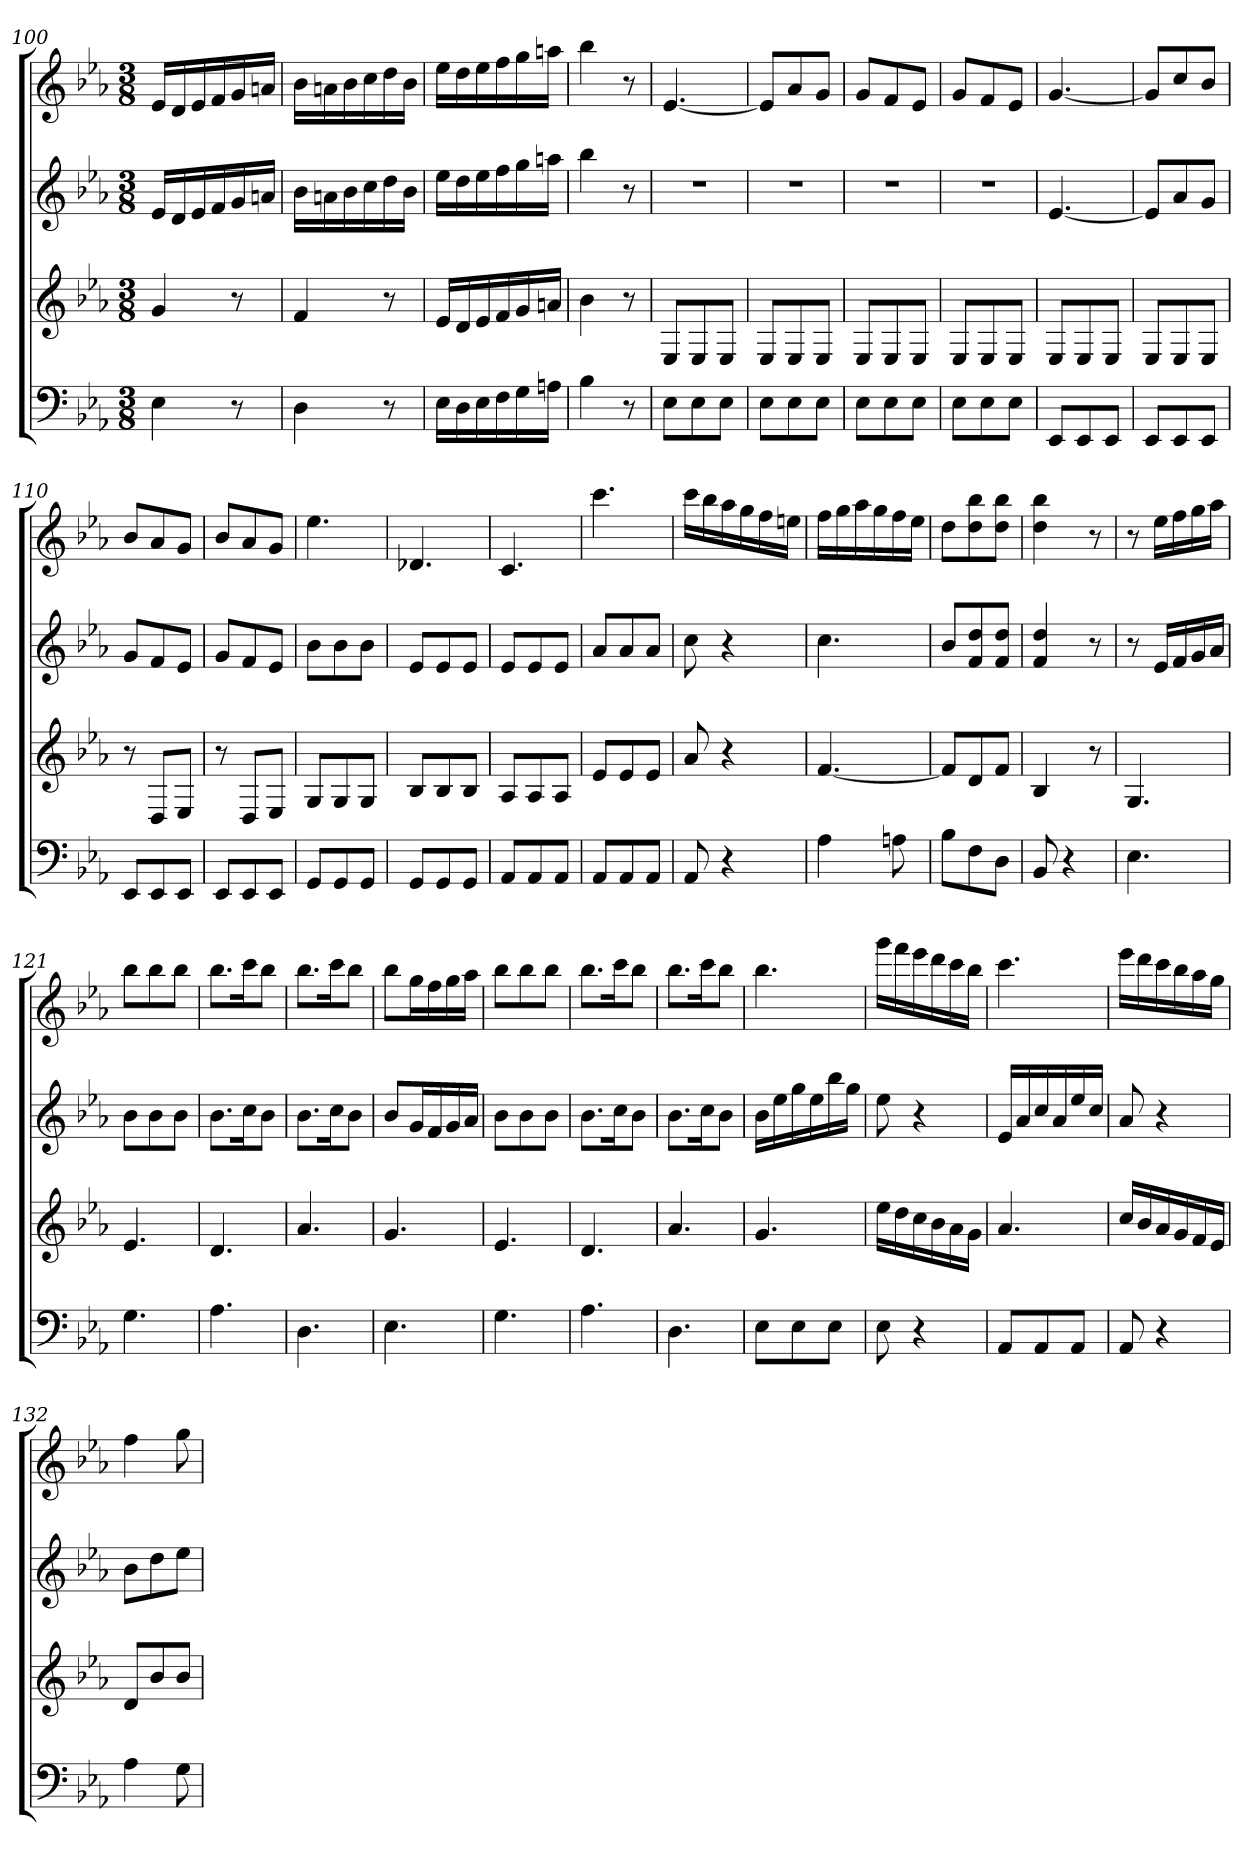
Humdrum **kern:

**kern	**kern	**kern	**kern
*part4	*part3	*part2	*part1
*staff4	*staff3	*staff2	*staff1
*k[b-e-a-]	*k[b-e-a-]	*k[b-e-a-]	*k[b-e-a-]
*E-:	*E-:	*E-:	*E-:
*M3/8	*M3/8	*M3/8	*M3/8
=100	=100	=100	=100
4E-	4g	16e-LL	16e-LL
.	.	16d	16d
.	.	16e-	16e-
.	.	16f	16f
8r	8r	16g	16g
.	.	16anJJ	16anJJ
=101	=101	=101	=101
4D	4f	16b-LL	16b-LL
.	.	16an	16an
.	.	16b-	16b-
.	.	16cc	16cc
8r	8r	16dd	16dd
.	.	16b-JJ	16b-JJ
=102	=102	=102	=102
16E-LL	16e-LL	16ee-LL	16ee-LL
16D	16d	16dd	16dd
16E-	16e-	16ee-	16ee-
16F	16f	16ff	16ff
16G	16g	16gg	16gg
16AnJJ	16anJJ	16aanJJ	16aanJJ
=103	=103	=103	=103
4B-	4b-	4bb-	4bb-
8r	8r	8r	8r
=104	=104	=104	=104
8E-L	8E-L	4.r	[4.e-
8E-	8E-	.	.
8E-J	8E-J	.	.
=105	=105	=105	=105
8E-L	8E-L	4.r	8e-L]
8E-	8E-	.	8a-
8E-J	8E-J	.	8gJ
=106	=106	=106	=106
8E-L	8E-L	4.r	8gL
8E-	8E-	.	8f
8E-J	8E-J	.	8e-J
=107	=107	=107	=107
8E-L	8E-L	4.r	8gL
8E-	8E-	.	8f
8E-J	8E-J	.	8e-J
=108	=108	=108	=108
8EE-L	8E-L	[4.e-	[4.g
8EE-	8E-	.	.
8EE-J	8E-J	.	.
=109	=109	=109	=109
8EE-L	8E-L	8e-L]	8gL]
8EE-	8E-	8a-	8cc
8EE-J	8E-J	8gJ	8b-J
=110	=110	=110	=110
8EE-L	8r	8gL	8b-L
8EE-	8DL	8f	8a-
8EE-J	8E-J	8e-J	8gJ
=111	=111	=111	=111
8EE-L	8r	8gL	8b-L
8EE-	8DL	8f	8a-
8EE-J	8E-J	8e-J	8gJ
=112	=112	=112	=112
8GGL	8GL	8b-L	4.ee-
8GG	8G	8b-	.
8GGJ	8GJ	8b-J	.
=113	=113	=113	=113
8GGL	8B-L	8e-L	4.d-X
8GG	8B-	8e-	.
8GGJ	8B-J	8e-J	.
=114	=114	=114	=114
8AA-L	8A-L	8e-L	4.c
8AA-	8A-	8e-	.
8AA-J	8A-J	8e-J	.
=115	=115	=115	=115
8AA-L	8e-L	8a-L	4.ccc
8AA-	8e-	8a-	.
8AA-J	8e-J	8a-J	.
=116	=116	=116	=116
8AA-	8a-	8cc	16cccLL
.	.	.	16bb-
4r	4r	4r	16aa-
.	.	.	16gg
.	.	.	16ff
.	.	.	16eenJJ
=117	=117	=117	=117
4A-	[4.f	4.cc	16ffLL
.	.	.	16gg
.	.	.	16aa-
.	.	.	16gg
8An	.	.	16ff
.	.	.	16ee-JJ
=118	=118	=118	=118
8B-L	8fL]	8b-L	8ddL
8F	8d	8f 8dd	8dd 8bb-
8DJ	8fJ	8f 8ddJ	8dd 8bb-J
=119	=119	=119	=119
8BB-	4B-	4f 4dd	4dd 4bb-
4r	.	.	.
.	8r	8r	8r
=120	=120	=120	=120
4.E-	4.G	8r	8r
.	.	16e-LL	16ee-LL
.	.	16f	16ff
.	.	16g	16gg
.	.	16a-JJ	16aa-JJ
=121	=121	=121	=121
4.G	4.e-	8b-L	8bb-L
.	.	8b-	8bb-
.	.	8b-J	8bb-J
=122	=122	=122	=122
4.A-	4.d	8.b-L	8.bb-L
.	.	16ccK	16cccK
.	.	8b-J	8bb-J
=123	=123	=123	=123
4.D	4.a-	8.b-L	8.bb-L
.	.	16ccK	16cccK
.	.	8b-J	8bb-J
=124	=124	=124	=124
4.E-	4.g	8b-L	8bb-L
.	.	16gL	16ggL
.	.	16f	16ff
.	.	16g	16gg
.	.	16a-JJ	16aa-JJ
=125	=125	=125	=125
4.G	4.e-	8b-L	8bb-L
.	.	8b-	8bb-
.	.	8b-J	8bb-J
=126	=126	=126	=126
4.A-	4.d	8.b-L	8.bb-L
.	.	16ccK	16cccK
.	.	8b-J	8bb-J
=127	=127	=127	=127
4.D	4.a-	8.b-L	8.bb-L
.	.	16ccK	16cccK
.	.	8b-J	8bb-J
=128	=128	=128	=128
8E-L	4.g	16b-LL	4.bb-
.	.	16ee-	.
8E-	.	16gg	.
.	.	16ee-	.
8E-J	.	16bb-	.
.	.	16ggJJ	.
=129	=129	=129	=129
8E-	16ee-LL	8ee-	16gggLL
.	16dd	.	16fff
4r	16cc	4r	16eee-
.	16b-	.	16ddd
.	16a-	.	16ccc
.	16gJJ	.	16bb-JJ
=130	=130	=130	=130
8AA-L	4.a-	16e-LL	4.ccc
.	.	16a-	.
8AA-	.	16cc	.
.	.	16a-	.
8AA-J	.	16ee-	.
.	.	16ccJJ	.
=131	=131	=131	=131
8AA-	16ccLL	8a-	16eee-LL
.	16b-	.	16ddd
4r	16a-	4r	16ccc
.	16g	.	16bb-
.	16f	.	16aa-
.	16e-JJ	.	16ggJJ
=132	=132	=132	=132
4A-	8dL	8b-L	4ff
.	8b-	8dd	.
8G	8b-J	8ee-J	8gg
=	=	=	=
*-	*-	*-	*-
